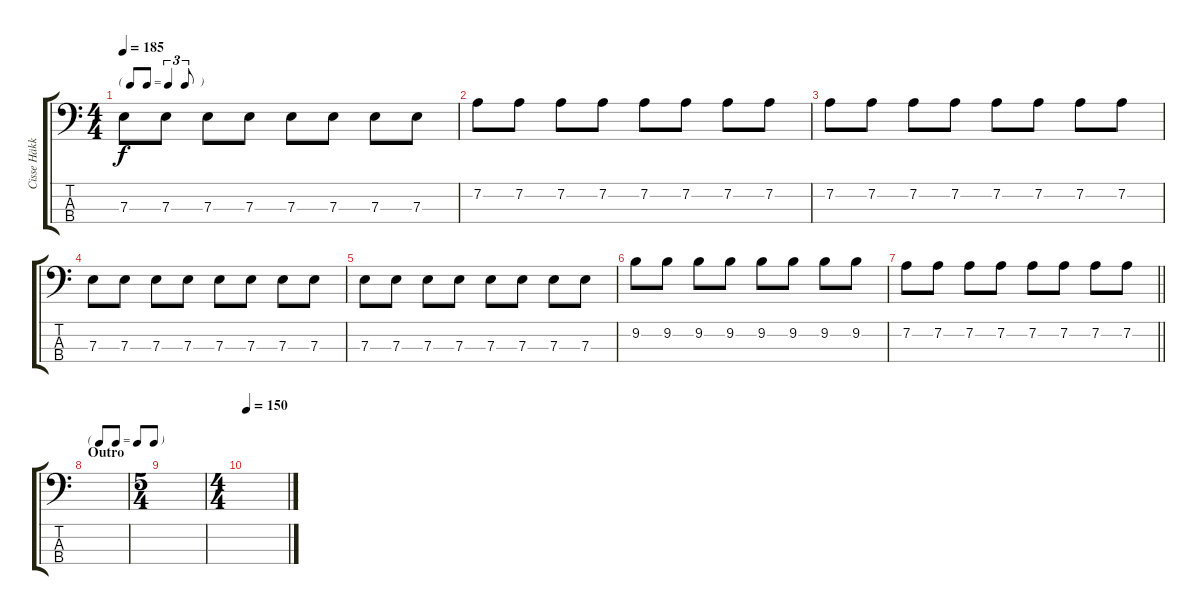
\track ("Cisse Häkkinen" "Cisse Häkk") {instrument electricbasspick}
\staff {score tabs}
\tuning (G2 D2 A1 E1) {hide}
\ts (4 4)
\tf triplet8th
\tempo 185
\clef f4
\ks c
7.3.8{dy f} 7.3.8 7.3.8 7.3.8 7.3.8 7.3.8 7.3.8 7.3.8 |
7.2.8 7.2.8 7.2.8 7.2.8 7.2.8 7.2.8 7.2.8 7.2.8 |
7.2.8 7.2.8 7.2.8 7.2.8 7.2.8 7.2.8 7.2.8 7.2.8 |
7.3.8 7.3.8 7.3.8 7.3.8 7.3.8 7.3.8 7.3.8 7.3.8 |
7.3.8 7.3.8 7.3.8 7.3.8 7.3.8 7.3.8 7.3.8 7.3.8 |
9.2.8 9.2.8 9.2.8 9.2.8 9.2.8 9.2.8 9.2.8 9.2.8 |
\barLineRight lightlight
7.2.8 7.2.8 7.2.8 7.2.8 7.2.8 7.2.8 7.2.8 7.2.8 |
\tf none
\section ("" "Outro")
|
\ts (5 4)
|
\ts (4 4)
\tempo 150
